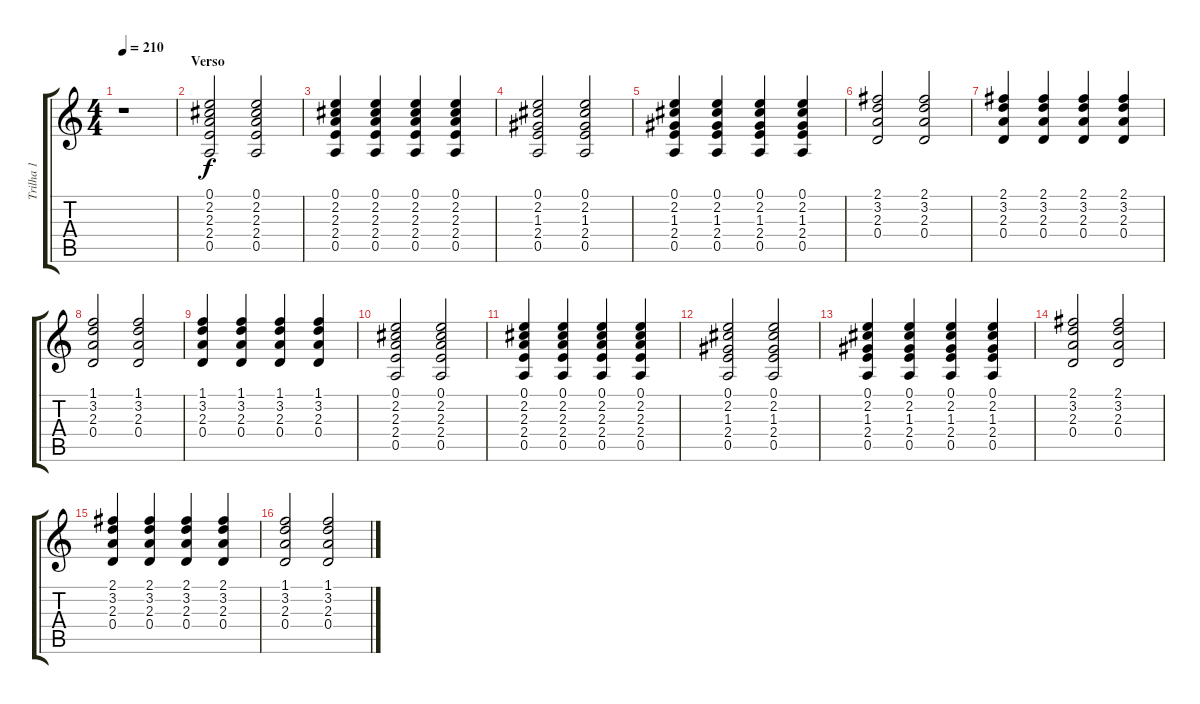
\track ("Trilha 1" "Trilha 1") {instrument acousticguitarnylon}
\staff {score tabs}
\tuning (E4 B3 G3 D3 A2 E2) {hide}
\ts (4 4)
\tempo 210
\clef g2
\ks c
r.1{dy f} |
\section ("" "Verso")
(0.1 2.2 2.3 2.4 0.5).2 (0.1 2.2 2.3 2.4 0.5).2 |
(0.1 2.2 2.3 2.4 0.5).4 (0.1 2.2 2.3 2.4 0.5).4 (0.1 2.2 2.3 2.4 0.5).4 (0.1 2.2 2.3 2.4 0.5).4 |
(0.1 2.2 1.3 2.4 0.5).2 (0.1 2.2 1.3 2.4 0.5).2 |
(0.1 2.2 1.3 2.4 0.5).4 (0.1 2.2 1.3 2.4 0.5).4 (0.1 2.2 1.3 2.4 0.5).4 (0.1 2.2 1.3 2.4 0.5).4 |
(2.1 3.2 2.3 0.4).2 (2.1 3.2 2.3 0.4).2 |
(2.1 3.2 2.3 0.4).4 (2.1 3.2 2.3 0.4).4 (2.1 3.2 2.3 0.4).4 (2.1 3.2 2.3 0.4).4 |
(1.1 3.2 2.3 0.4).2 (1.1 3.2 2.3 0.4).2 |
(1.1 3.2 2.3 0.4).4 (1.1 3.2 2.3 0.4).4 (1.1 3.2 2.3 0.4).4 (1.1 3.2 2.3 0.4).4 |
(0.1 2.2 2.3 2.4 0.5).2 (0.1 2.2 2.3 2.4 0.5).2 |
(0.1 2.2 2.3 2.4 0.5).4 (0.1 2.2 2.3 2.4 0.5).4 (0.1 2.2 2.3 2.4 0.5).4 (0.1 2.2 2.3 2.4 0.5).4 |
(0.1 2.2 1.3 2.4 0.5).2 (0.1 2.2 1.3 2.4 0.5).2 |
(0.1 2.2 1.3 2.4 0.5).4 (0.1 2.2 1.3 2.4 0.5).4 (0.1 2.2 1.3 2.4 0.5).4 (0.1 2.2 1.3 2.4 0.5).4 |
(2.1 3.2 2.3 0.4).2 (2.1 3.2 2.3 0.4).2 |
(2.1 3.2 2.3 0.4).4 (2.1 3.2 2.3 0.4).4 (2.1 3.2 2.3 0.4).4 (2.1 3.2 2.3 0.4).4 |
(1.1 3.2 2.3 0.4).2 (1.1 3.2 2.3 0.4).2
